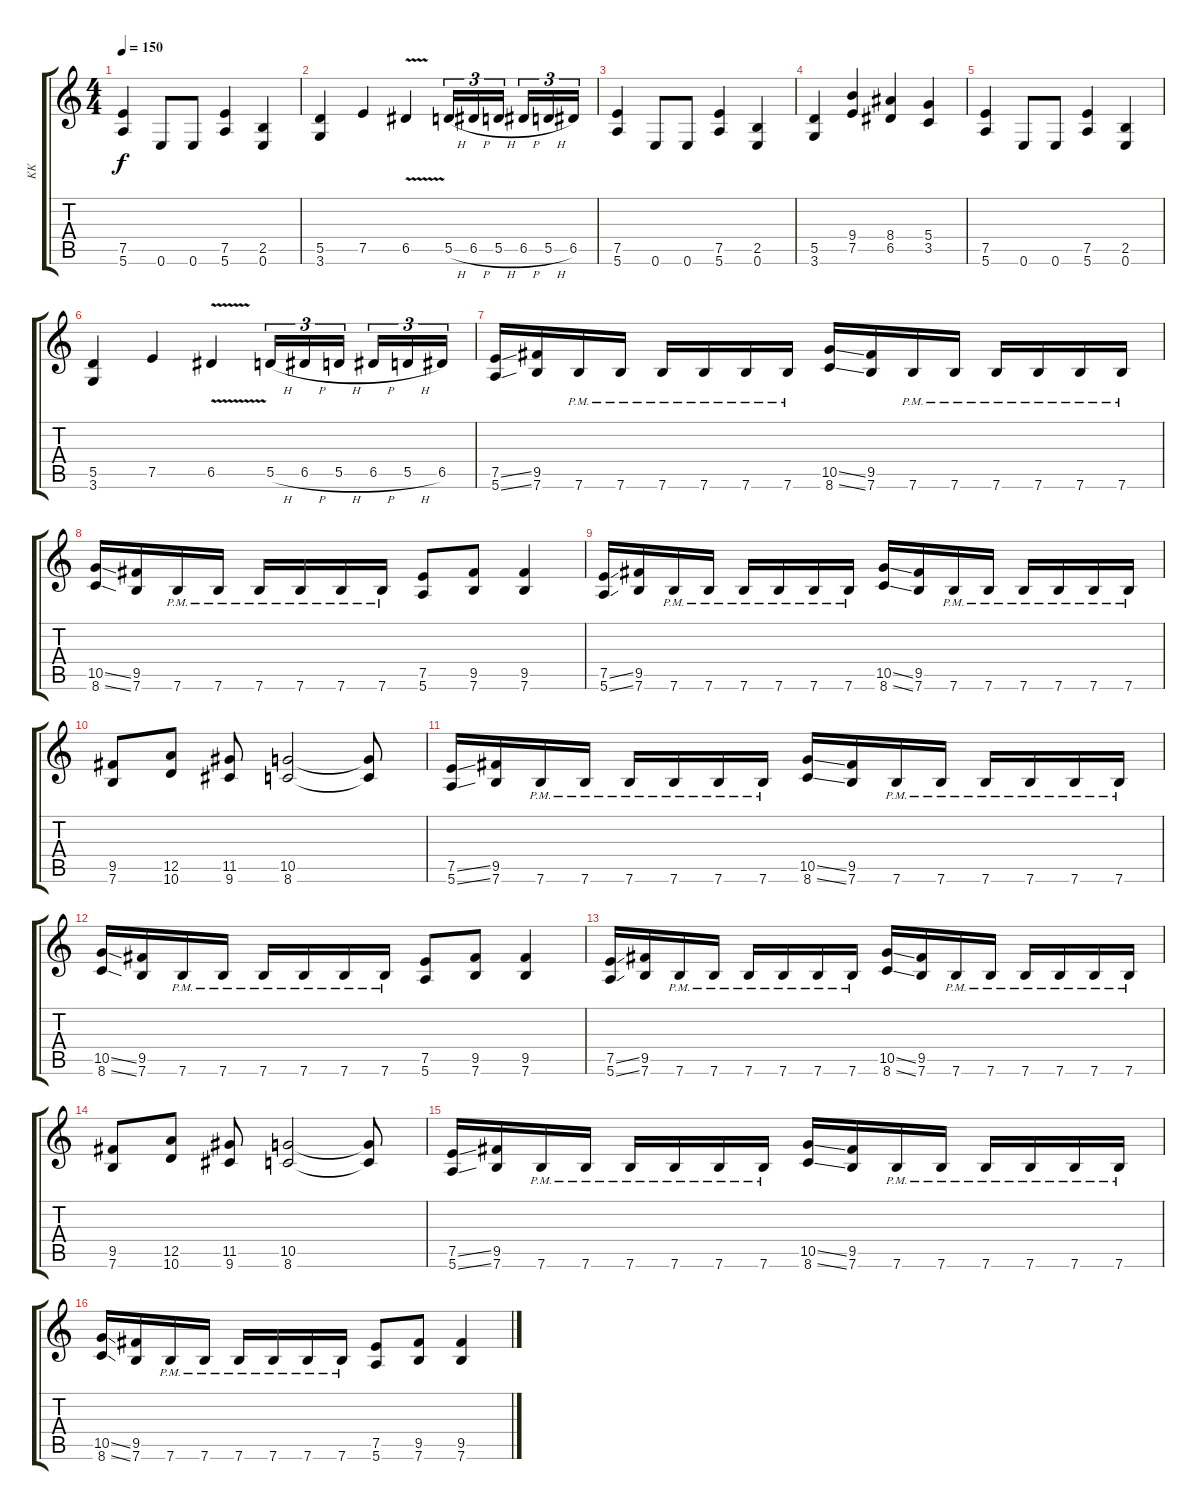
\track ("KK" "KK") {instrument distortionguitar}
\staff {score tabs}
\tuning (E4 B3 G3 D3 A2 E2) {hide}
\ts (4 4)
\tempo 150
\clef g2
\ks c
(7.5 5.6).4{dy f} 0.6.8 0.6.8 (7.5 5.6).4 (2.5 0.6).4 |
(5.5 3.6).4 7.5.4 6.5{v}.4 5.5{h}.16{tu (3 2)} 6.5{h}.16{tu (3 2)} 5.5{h}.16{tu (3 2) beam splitsecondary} 6.5{h}.16{tu (3 2)} 5.5{h}.16{tu (3 2)} 6.5.16{tu (3 2)} |
(7.5 5.6).4 0.6.8 0.6.8 (7.5 5.6).4 (2.5 0.6).4 |
(5.5 3.6).4 (9.4 7.5).4 (8.4 6.5).4 (5.4 3.5).4 |
(7.5 5.6).4 0.6.8 0.6.8 (7.5 5.6).4 (2.5 0.6).4 |
(5.5 3.6).4 7.5.4 6.5{v}.4 5.5{h}.16{tu (3 2)} 6.5{h}.16{tu (3 2)} 5.5{h}.16{tu (3 2) beam splitsecondary} 6.5{h}.16{tu (3 2)} 5.5{h}.16{tu (3 2)} 6.5.16{tu (3 2)} |
(7.5{ss} 5.6{ss}).16 (9.5 7.6).16 7.6{pm}.16 7.6{pm}.16 7.6{pm}.16 7.6{pm}.16 7.6{pm}.16 7.6{pm}.16 (10.5{ss} 8.6{ss}).16 (9.5 7.6).16 7.6{pm}.16 7.6{pm}.16 7.6{pm}.16 7.6{pm}.16 7.6{pm}.16 7.6{pm}.16 |
(10.5{ss} 8.6{ss}).16 (9.5 7.6).16 7.6{pm}.16 7.6{pm}.16 7.6{pm}.16 7.6{pm}.16 7.6{pm}.16 7.6{pm}.16 (7.5 5.6).8 (9.5 7.6).8 (9.5 7.6).4 |
(7.5{ss} 5.6{ss}).16 (9.5 7.6).16 7.6{pm}.16 7.6{pm}.16 7.6{pm}.16 7.6{pm}.16 7.6{pm}.16 7.6{pm}.16 (10.5{ss} 8.6{ss}).16 (9.5 7.6).16 7.6{pm}.16 7.6{pm}.16 7.6{pm}.16 7.6{pm}.16 7.6{pm}.16 7.6{pm}.16 |
(9.5 7.6).8 (12.5 10.6).8 (11.5 9.6).8 (10.5 8.6).2 (10.5{t} 8.6{t}).8 |
(7.5{ss} 5.6{ss}).16 (9.5 7.6).16 7.6{pm}.16 7.6{pm}.16 7.6{pm}.16 7.6{pm}.16 7.6{pm}.16 7.6{pm}.16 (10.5{ss} 8.6{ss}).16 (9.5 7.6).16 7.6{pm}.16 7.6{pm}.16 7.6{pm}.16 7.6{pm}.16 7.6{pm}.16 7.6{pm}.16 |
(10.5{ss} 8.6{ss}).16 (9.5 7.6).16 7.6{pm}.16 7.6{pm}.16 7.6{pm}.16 7.6{pm}.16 7.6{pm}.16 7.6{pm}.16 (7.5 5.6).8 (9.5 7.6).8 (9.5 7.6).4 |
(7.5{ss} 5.6{ss}).16 (9.5 7.6).16 7.6{pm}.16 7.6{pm}.16 7.6{pm}.16 7.6{pm}.16 7.6{pm}.16 7.6{pm}.16 (10.5{ss} 8.6{ss}).16 (9.5 7.6).16 7.6{pm}.16 7.6{pm}.16 7.6{pm}.16 7.6{pm}.16 7.6{pm}.16 7.6{pm}.16 |
(9.5 7.6).8 (12.5 10.6).8 (11.5 9.6).8 (10.5 8.6).2 (10.5{t} 8.6{t}).8 |
(7.5{ss} 5.6{ss}).16 (9.5 7.6).16 7.6{pm}.16 7.6{pm}.16 7.6{pm}.16 7.6{pm}.16 7.6{pm}.16 7.6{pm}.16 (10.5{ss} 8.6{ss}).16 (9.5 7.6).16 7.6{pm}.16 7.6{pm}.16 7.6{pm}.16 7.6{pm}.16 7.6{pm}.16 7.6{pm}.16 |
(10.5{ss} 8.6{ss}).16 (9.5 7.6).16 7.6{pm}.16 7.6{pm}.16 7.6{pm}.16 7.6{pm}.16 7.6{pm}.16 7.6{pm}.16 (7.5 5.6).8 (9.5 7.6).8 (9.5 7.6).4
